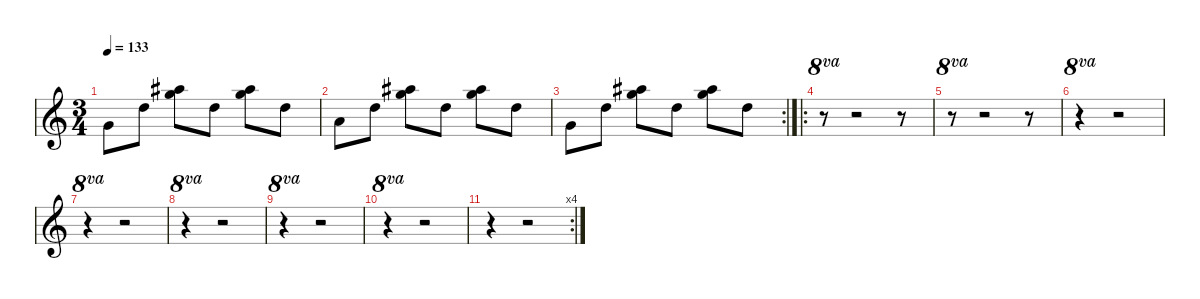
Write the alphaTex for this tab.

\defaultSystemsLayout 4
\hideDynamics
\bracketExtendMode nobrackets
\singleTrackTrackNamePolicy hidden
\multiTrackTrackNamePolicy hidden
\firstSystemTrackNameMode fullname
\firstSystemTrackNameOrientation horizontal
\otherSystemsTrackNameOrientation horizontal
\track ("Keyboards" "pno.") {instrument acousticgrandpiano}
\staff {score}
\tuning (E4 B3 G3 D3 A2 E2)
\ts (3 4)
\tempo 133
\clef g2
\ks aminor
17.4.8{dy f beam Down} 19.3.8{beam Down} (18.1{acc #} 20.2).8{beam Down} 19.3.8{beam Down} (18.1{acc #} 20.2).8{beam Down} 19.3.8{beam Down} |
19.4.8{beam Down} 19.3.8{beam Down} (18.1{acc #} 20.2).8{beam Down} 19.3.8{beam Down} (18.1{acc #} 20.2).8{beam Down} 19.3.8{beam Down} |
\rc 2
17.4.8{beam Down} 19.3.8{beam Down} (18.1{acc #} 20.2).8{beam Down} 19.3.8{beam Down} (18.1{acc #} 20.2).8{beam Down} 19.3.8{beam Down} |
\ro
r.8{ot 8va beam Down} r.2{beam Down} r.8{beam Down} |
r.8{ot 8va beam Down} r.2{beam Down} r.8{beam Down} |
r.4{ot 8va beam Down} r.2{beam Down} |
r.4{ot 8va beam Down} r.2{beam Down} |
r.4{ot 8va beam Down} r.2{beam Down} |
r.4{ot 8va beam Down} r.2{beam Down} |
r.4{ot 8va beam Down} r.2{beam Down} |
\rc 4
r.4{beam Down} r.2{beam Down}
